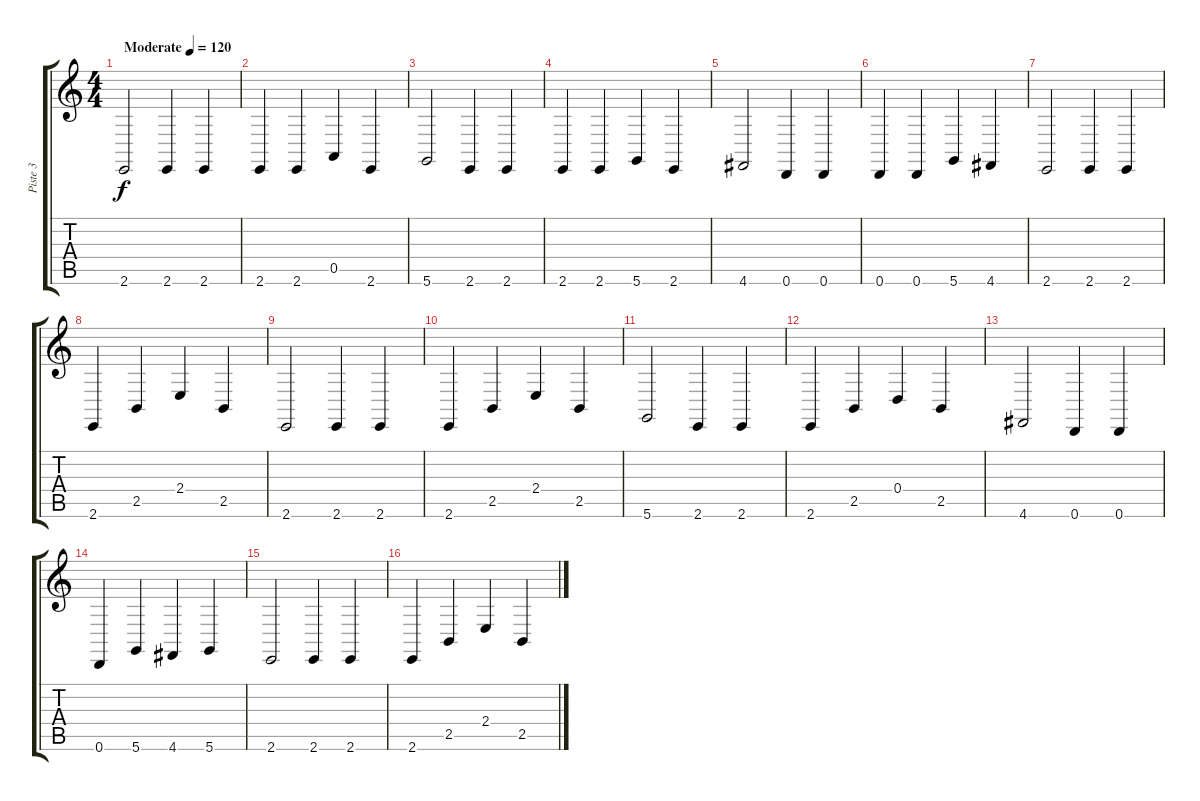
\track ("Piste 3" "Piste 3") {instrument pizzicatostrings}
\staff {score tabs}
\tuning (E4 B3 G3 D3 A2 D2) {hide}
\ts (4 4)
\tempo (120 "Moderate")
\clef g2
\ks c
2.6.2{dy f instrument pizzicatostrings} 2.6.4 2.6.4 |
2.6.4 2.6.4 0.5.4 2.6.4 |
5.6.2 2.6.4 2.6.4 |
2.6.4 2.6.4 5.6.4 2.6.4 |
4.6.2 0.6.4 0.6.4 |
0.6.4 0.6.4 5.6.4 4.6.4 |
2.6.2 2.6.4 2.6.4 |
2.6.4 2.5.4 2.4.4 2.5.4 |
2.6.2 2.6.4 2.6.4 |
2.6.4 2.5.4 2.4.4 2.5.4 |
5.6.2 2.6.4 2.6.4 |
2.6.4 2.5.4 0.4.4 2.5.4 |
4.6.2 0.6.4 0.6.4 |
0.6.4 5.6.4 4.6.4 5.6.4 |
2.6.2 2.6.4 2.6.4 |
2.6.4 2.5.4 2.4.4 2.5.4
